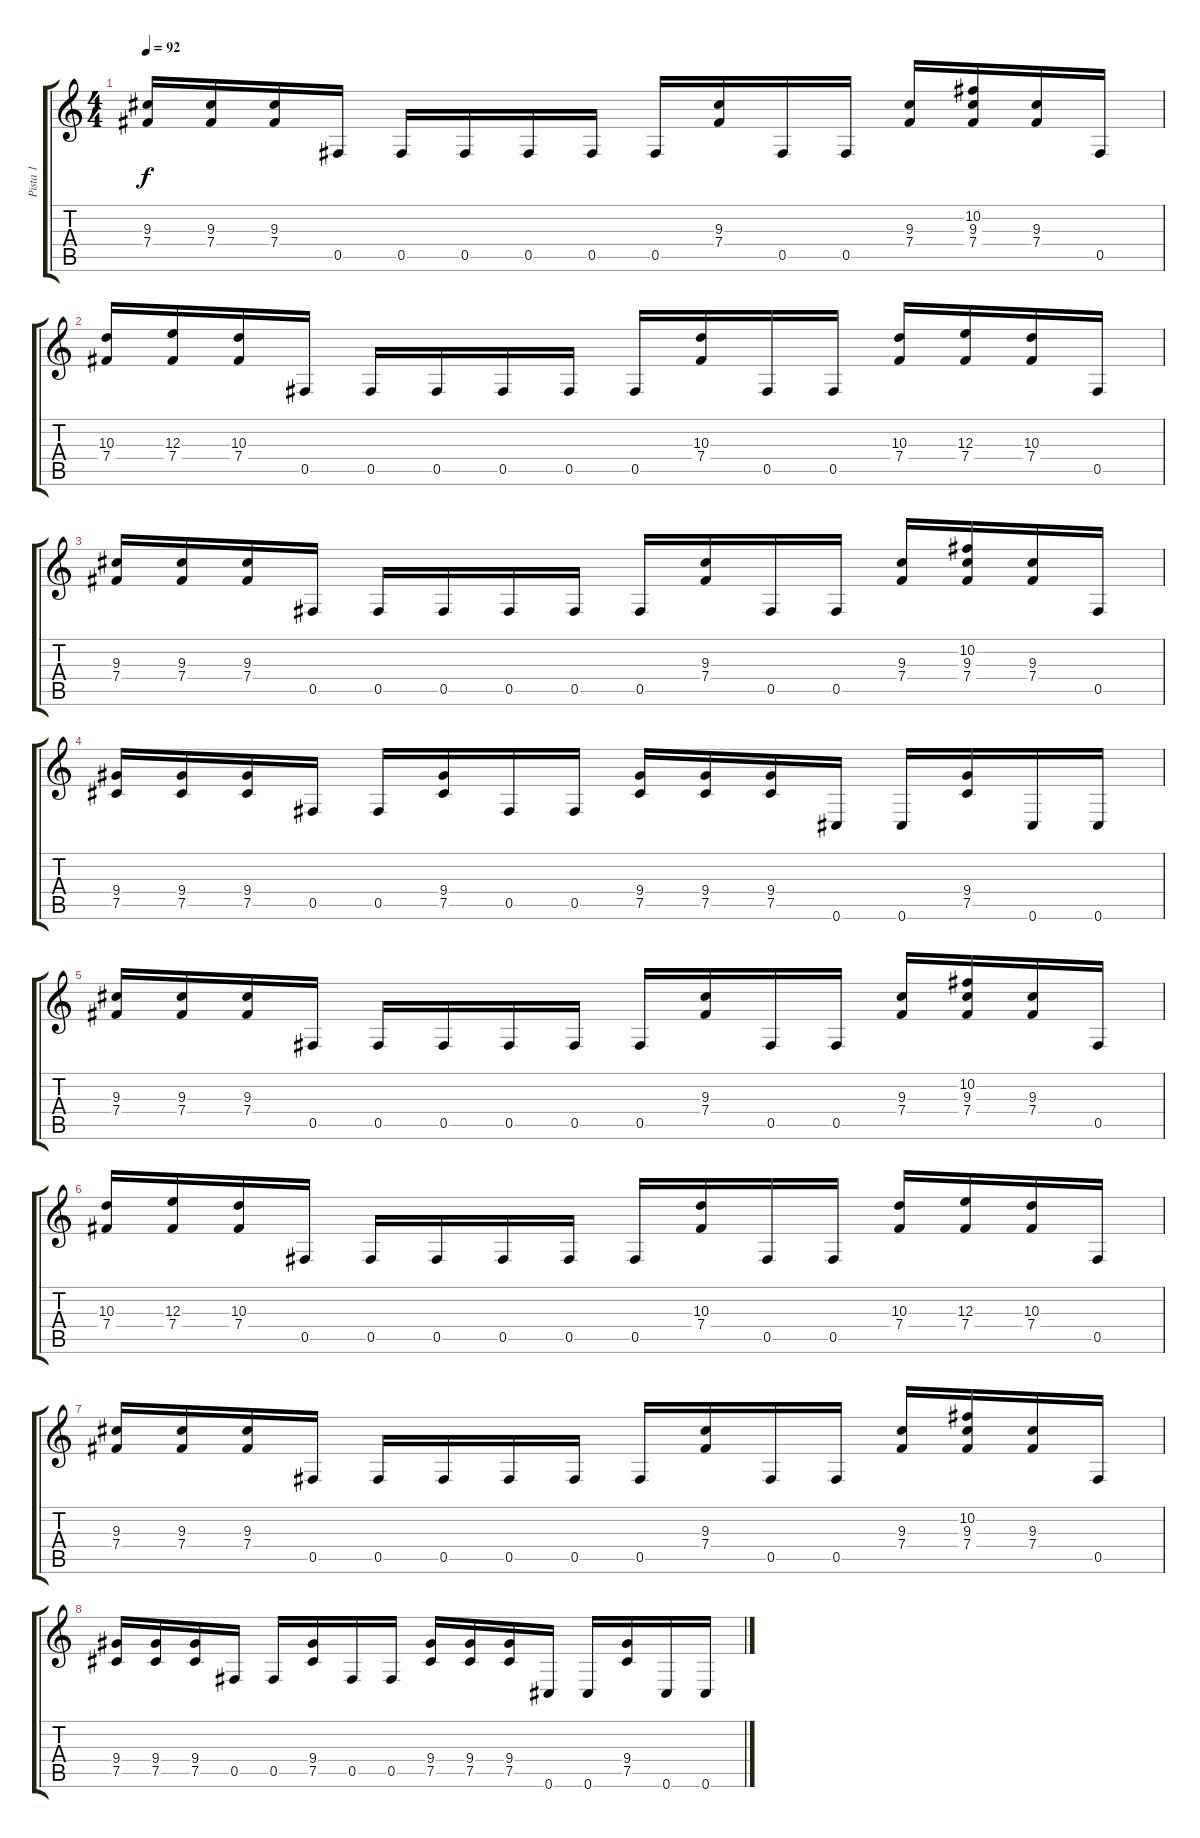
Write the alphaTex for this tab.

\track ("Pista 1" "Pista 1") {instrument distortionguitar}
\staff {score tabs}
\tuning (Db4 Ab3 E3 B2 Gb2 Db2) {hide}
\ts (4 4)
\tempo 92
\clef g2
\ks c
(9.3 7.4).16{dy f} (9.3 7.4).16 (9.3 7.4).16 0.5.16 0.5.16 0.5.16 0.5.16 0.5.16 0.5.16 (9.3 7.4).16 0.5.16 0.5.16 (9.3 7.4).16 (10.2 9.3 7.4).16 (9.3 7.4).16 0.5.16 |
(10.3 7.4).16 (12.3 7.4).16 (10.3 7.4).16 0.5.16 0.5.16 0.5.16 0.5.16 0.5.16 0.5.16 (10.3 7.4).16 0.5.16 0.5.16 (10.3 7.4).16 (12.3 7.4).16 (10.3 7.4).16 0.5.16 |
(9.3 7.4).16 (9.3 7.4).16 (9.3 7.4).16 0.5.16 0.5.16 0.5.16 0.5.16 0.5.16 0.5.16 (9.3 7.4).16 0.5.16 0.5.16 (9.3 7.4).16 (10.2 9.3 7.4).16 (9.3 7.4).16 0.5.16 |
(9.4 7.5).16 (9.4 7.5).16 (9.4 7.5).16 0.5.16 0.5.16 (9.4 7.5).16 0.5.16 0.5.16 (9.4 7.5).16 (9.4 7.5).16 (9.4 7.5).16 0.6.16 0.6.16 (9.4 7.5).16 0.6.16 0.6.16 |
(9.3 7.4).16 (9.3 7.4).16 (9.3 7.4).16 0.5.16 0.5.16 0.5.16 0.5.16 0.5.16 0.5.16 (9.3 7.4).16 0.5.16 0.5.16 (9.3 7.4).16 (10.2 9.3 7.4).16 (9.3 7.4).16 0.5.16 |
(10.3 7.4).16 (12.3 7.4).16 (10.3 7.4).16 0.5.16 0.5.16 0.5.16 0.5.16 0.5.16 0.5.16 (10.3 7.4).16 0.5.16 0.5.16 (10.3 7.4).16 (12.3 7.4).16 (10.3 7.4).16 0.5.16 |
(9.3 7.4).16 (9.3 7.4).16 (9.3 7.4).16 0.5.16 0.5.16 0.5.16 0.5.16 0.5.16 0.5.16 (9.3 7.4).16 0.5.16 0.5.16 (9.3 7.4).16 (10.2 9.3 7.4).16 (9.3 7.4).16 0.5.16 |
(9.4 7.5).16 (9.4 7.5).16 (9.4 7.5).16 0.5.16 0.5.16 (9.4 7.5).16 0.5.16 0.5.16 (9.4 7.5).16 (9.4 7.5).16 (9.4 7.5).16 0.6.16 0.6.16 (9.4 7.5).16 0.6.16 0.6.16
